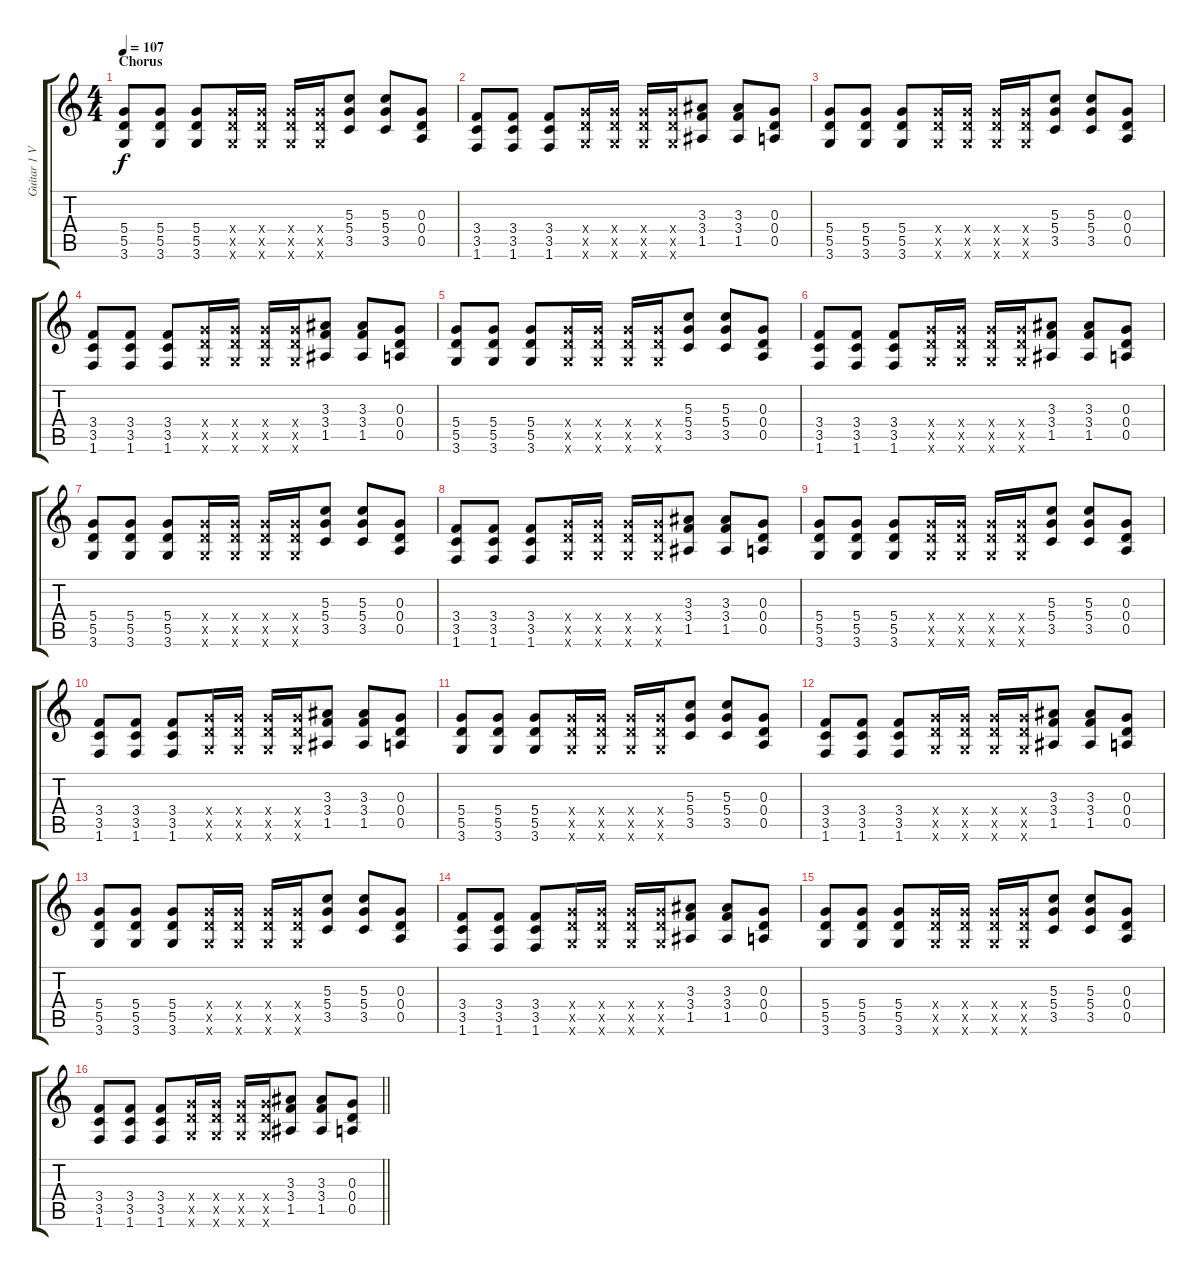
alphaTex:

\track ("Guitar 1 Verse" "Guitar 1 V") {instrument distortionguitar}
\staff {score tabs}
\tuning (E4 B3 G3 D3 A2 E2) {hide}
\ts (4 4)
\section ("" "Chorus")
\tempo 107
\clef g2
\ks c
(5.4 5.5 3.6).8{dy f} (5.4 5.5 3.6).8 (5.4 5.5 3.6).8 (5.4{x} 5.5{x} 3.6{x}).16 (5.4{x} 5.5{x} 3.6{x}).16 (5.4{x} 5.5{x} 3.6{x}).16 (5.4{x} 5.5{x} 3.6{x}).16 (5.3 5.4 3.5).8 (5.3 5.4 3.5).8 (0.3 0.4 0.5).8 |
(3.4 3.5 1.6).8 (3.4 3.5 1.6).8 (3.4 3.5 1.6).8 (5.4{x} 5.5{x} 3.6{x}).16 (5.4{x} 5.5{x} 3.6{x}).16 (5.4{x} 5.5{x} 3.6{x}).16 (5.4{x} 5.5{x} 3.6{x}).16 (3.3 3.4 1.5).8 (3.3 3.4 1.5).8 (0.3 0.4 0.5).8 |
(5.4 5.5 3.6).8 (5.4 5.5 3.6).8 (5.4 5.5 3.6).8 (5.4{x} 5.5{x} 3.6{x}).16 (5.4{x} 5.5{x} 3.6{x}).16 (5.4{x} 5.5{x} 3.6{x}).16 (5.4{x} 5.5{x} 3.6{x}).16 (5.3 5.4 3.5).8 (5.3 5.4 3.5).8 (0.3 0.4 0.5).8 |
(3.4 3.5 1.6).8 (3.4 3.5 1.6).8 (3.4 3.5 1.6).8 (5.4{x} 5.5{x} 3.6{x}).16 (5.4{x} 5.5{x} 3.6{x}).16 (5.4{x} 5.5{x} 3.6{x}).16 (5.4{x} 5.5{x} 3.6{x}).16 (3.3 3.4 1.5).8 (3.3 3.4 1.5).8 (0.3 0.4 0.5).8 |
(5.4 5.5 3.6).8 (5.4 5.5 3.6).8 (5.4 5.5 3.6).8 (5.4{x} 5.5{x} 3.6{x}).16 (5.4{x} 5.5{x} 3.6{x}).16 (5.4{x} 5.5{x} 3.6{x}).16 (5.4{x} 5.5{x} 3.6{x}).16 (5.3 5.4 3.5).8 (5.3 5.4 3.5).8 (0.3 0.4 0.5).8 |
(3.4 3.5 1.6).8 (3.4 3.5 1.6).8 (3.4 3.5 1.6).8 (5.4{x} 5.5{x} 3.6{x}).16 (5.4{x} 5.5{x} 3.6{x}).16 (5.4{x} 5.5{x} 3.6{x}).16 (5.4{x} 5.5{x} 3.6{x}).16 (3.3 3.4 1.5).8 (3.3 3.4 1.5).8 (0.3 0.4 0.5).8 |
(5.4 5.5 3.6).8 (5.4 5.5 3.6).8 (5.4 5.5 3.6).8 (5.4{x} 5.5{x} 3.6{x}).16 (5.4{x} 5.5{x} 3.6{x}).16 (5.4{x} 5.5{x} 3.6{x}).16 (5.4{x} 5.5{x} 3.6{x}).16 (5.3 5.4 3.5).8 (5.3 5.4 3.5).8 (0.3 0.4 0.5).8 |
(3.4 3.5 1.6).8 (3.4 3.5 1.6).8 (3.4 3.5 1.6).8 (5.4{x} 5.5{x} 3.6{x}).16 (5.4{x} 5.5{x} 3.6{x}).16 (5.4{x} 5.5{x} 3.6{x}).16 (5.4{x} 5.5{x} 3.6{x}).16 (3.3 3.4 1.5).8 (3.3 3.4 1.5).8 (0.3 0.4 0.5).8 |
(5.4 5.5 3.6).8 (5.4 5.5 3.6).8 (5.4 5.5 3.6).8 (5.4{x} 5.5{x} 3.6{x}).16 (5.4{x} 5.5{x} 3.6{x}).16 (5.4{x} 5.5{x} 3.6{x}).16 (5.4{x} 5.5{x} 3.6{x}).16 (5.3 5.4 3.5).8 (5.3 5.4 3.5).8 (0.3 0.4 0.5).8 |
(3.4 3.5 1.6).8 (3.4 3.5 1.6).8 (3.4 3.5 1.6).8 (5.4{x} 5.5{x} 3.6{x}).16 (5.4{x} 5.5{x} 3.6{x}).16 (5.4{x} 5.5{x} 3.6{x}).16 (5.4{x} 5.5{x} 3.6{x}).16 (3.3 3.4 1.5).8 (3.3 3.4 1.5).8 (0.3 0.4 0.5).8 |
(5.4 5.5 3.6).8 (5.4 5.5 3.6).8 (5.4 5.5 3.6).8 (5.4{x} 5.5{x} 3.6{x}).16 (5.4{x} 5.5{x} 3.6{x}).16 (5.4{x} 5.5{x} 3.6{x}).16 (5.4{x} 5.5{x} 3.6{x}).16 (5.3 5.4 3.5).8 (5.3 5.4 3.5).8 (0.3 0.4 0.5).8 |
(3.4 3.5 1.6).8 (3.4 3.5 1.6).8 (3.4 3.5 1.6).8 (5.4{x} 5.5{x} 3.6{x}).16 (5.4{x} 5.5{x} 3.6{x}).16 (5.4{x} 5.5{x} 3.6{x}).16 (5.4{x} 5.5{x} 3.6{x}).16 (3.3 3.4 1.5).8 (3.3 3.4 1.5).8 (0.3 0.4 0.5).8 |
(5.4 5.5 3.6).8 (5.4 5.5 3.6).8 (5.4 5.5 3.6).8 (5.4{x} 5.5{x} 3.6{x}).16 (5.4{x} 5.5{x} 3.6{x}).16 (5.4{x} 5.5{x} 3.6{x}).16 (5.4{x} 5.5{x} 3.6{x}).16 (5.3 5.4 3.5).8 (5.3 5.4 3.5).8 (0.3 0.4 0.5).8 |
(3.4 3.5 1.6).8 (3.4 3.5 1.6).8 (3.4 3.5 1.6).8 (5.4{x} 5.5{x} 3.6{x}).16 (5.4{x} 5.5{x} 3.6{x}).16 (5.4{x} 5.5{x} 3.6{x}).16 (5.4{x} 5.5{x} 3.6{x}).16 (3.3 3.4 1.5).8 (3.3 3.4 1.5).8 (0.3 0.4 0.5).8 |
(5.4 5.5 3.6).8 (5.4 5.5 3.6).8 (5.4 5.5 3.6).8 (5.4{x} 5.5{x} 3.6{x}).16 (5.4{x} 5.5{x} 3.6{x}).16 (5.4{x} 5.5{x} 3.6{x}).16 (5.4{x} 5.5{x} 3.6{x}).16 (5.3 5.4 3.5).8 (5.3 5.4 3.5).8 (0.3 0.4 0.5).8 |
\barLineRight lightlight
(3.4 3.5 1.6).8 (3.4 3.5 1.6).8 (3.4 3.5 1.6).8 (5.4{x} 5.5{x} 3.6{x}).16 (5.4{x} 5.5{x} 3.6{x}).16 (5.4{x} 5.5{x} 3.6{x}).16 (5.4{x} 5.5{x} 3.6{x}).16 (3.3 3.4 1.5).8 (3.3 3.4 1.5).8 (0.3 0.4 0.5).8
